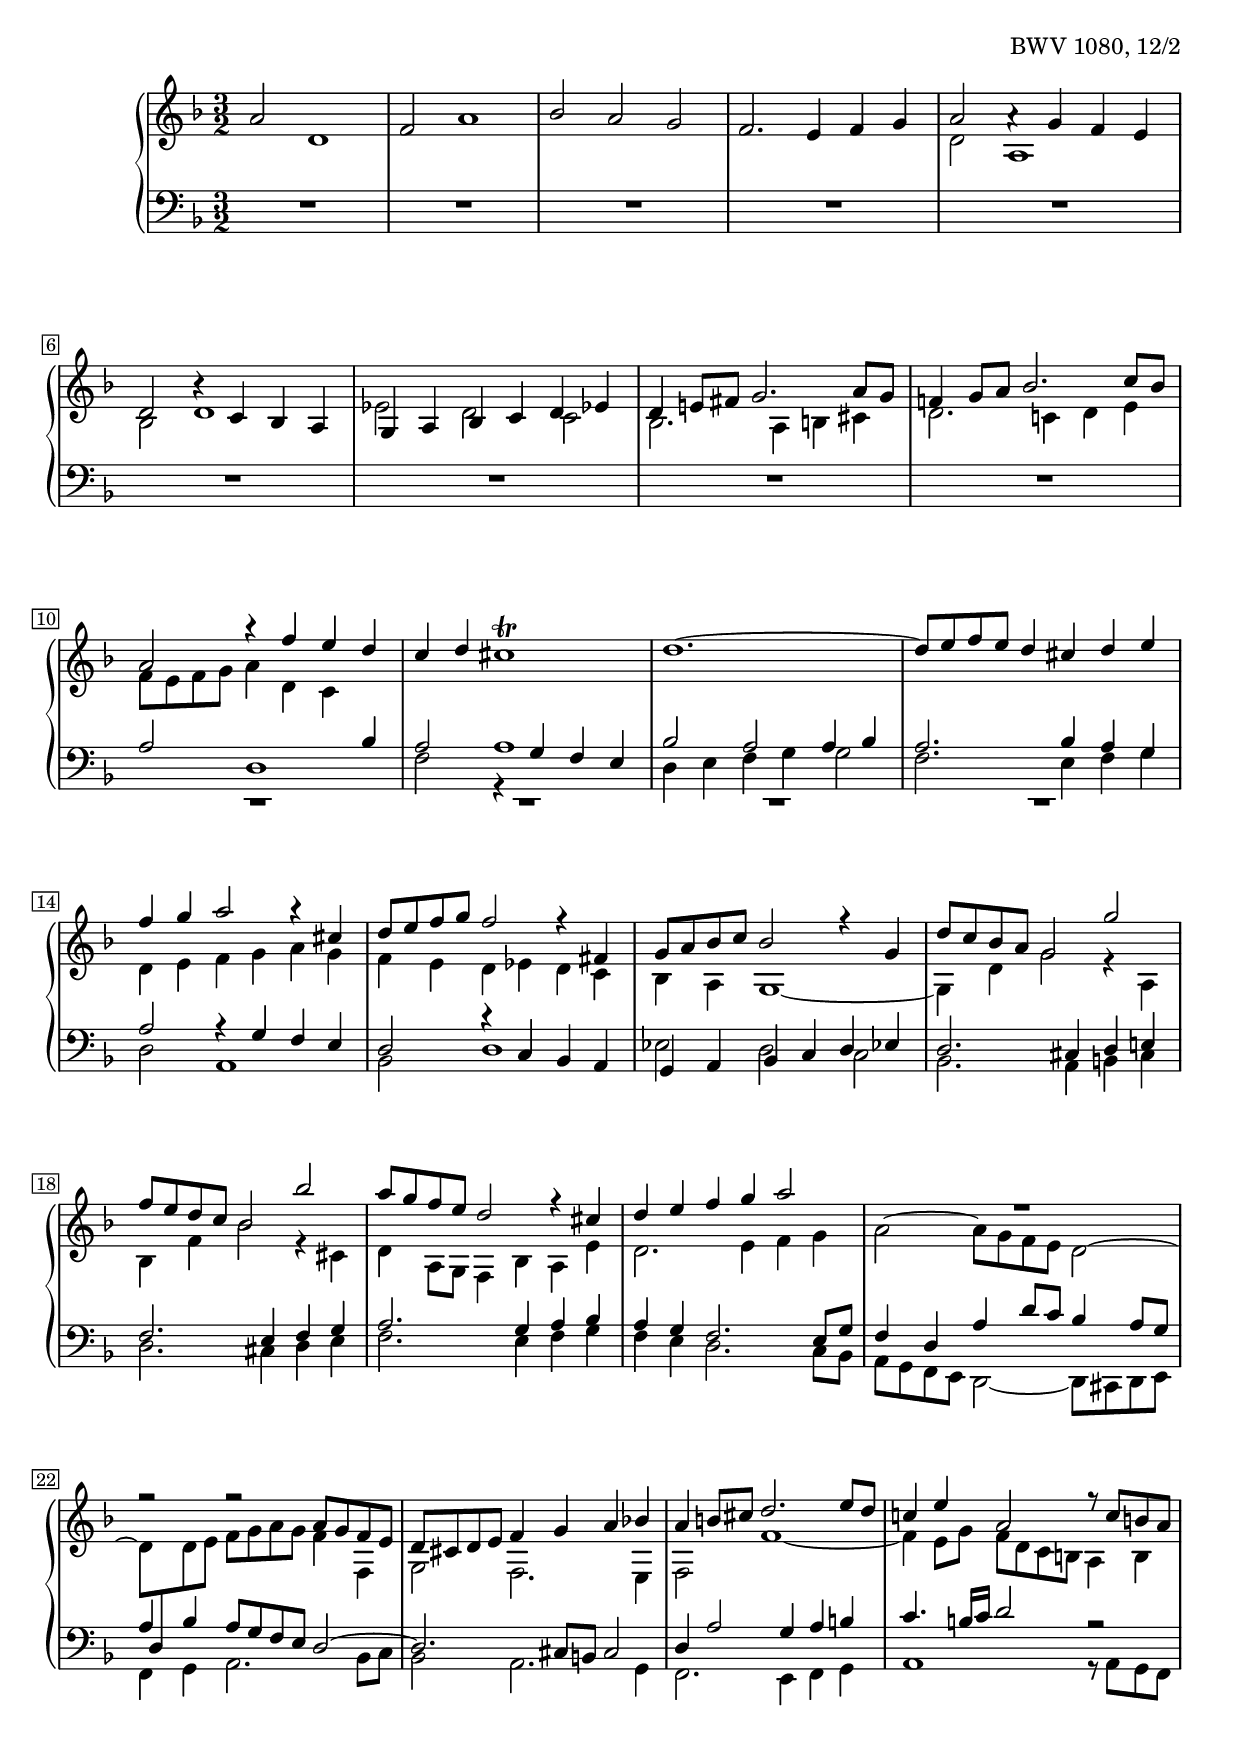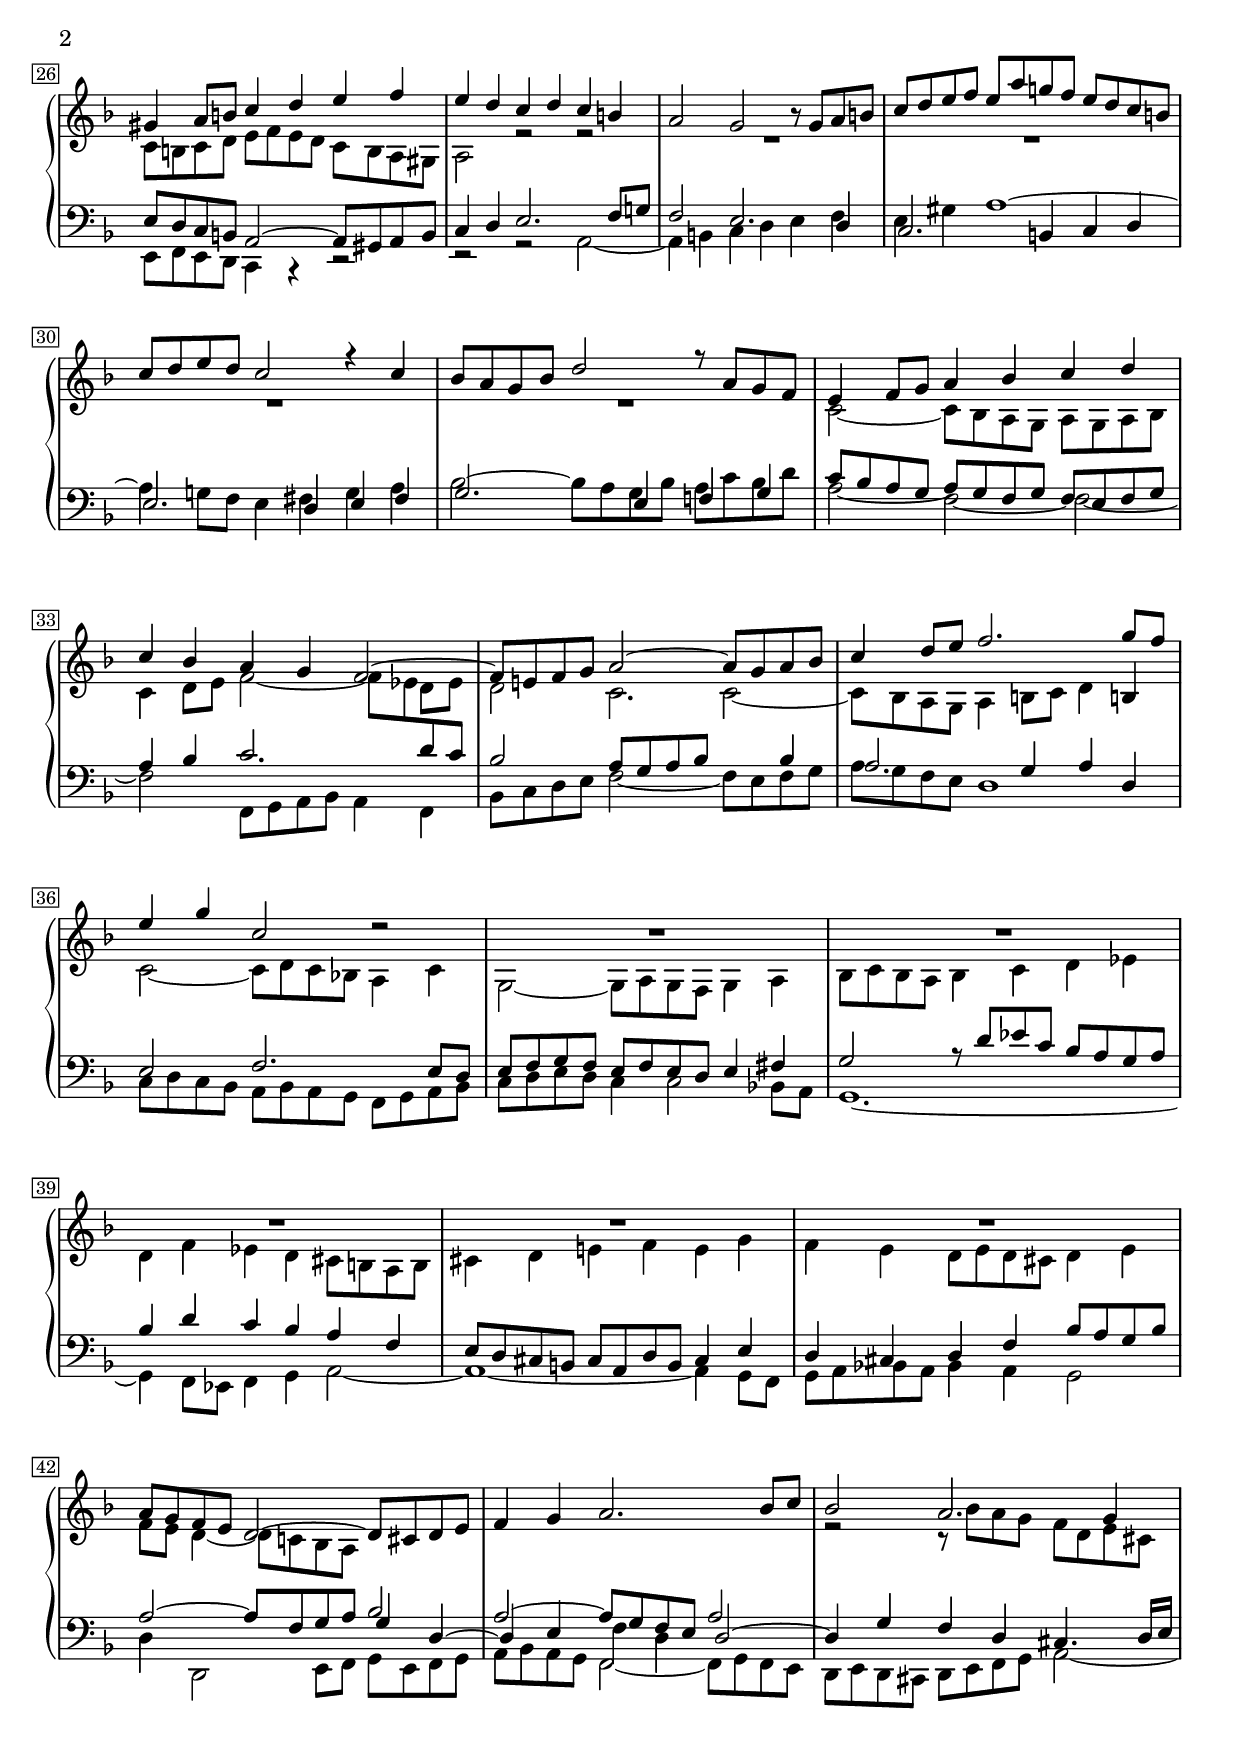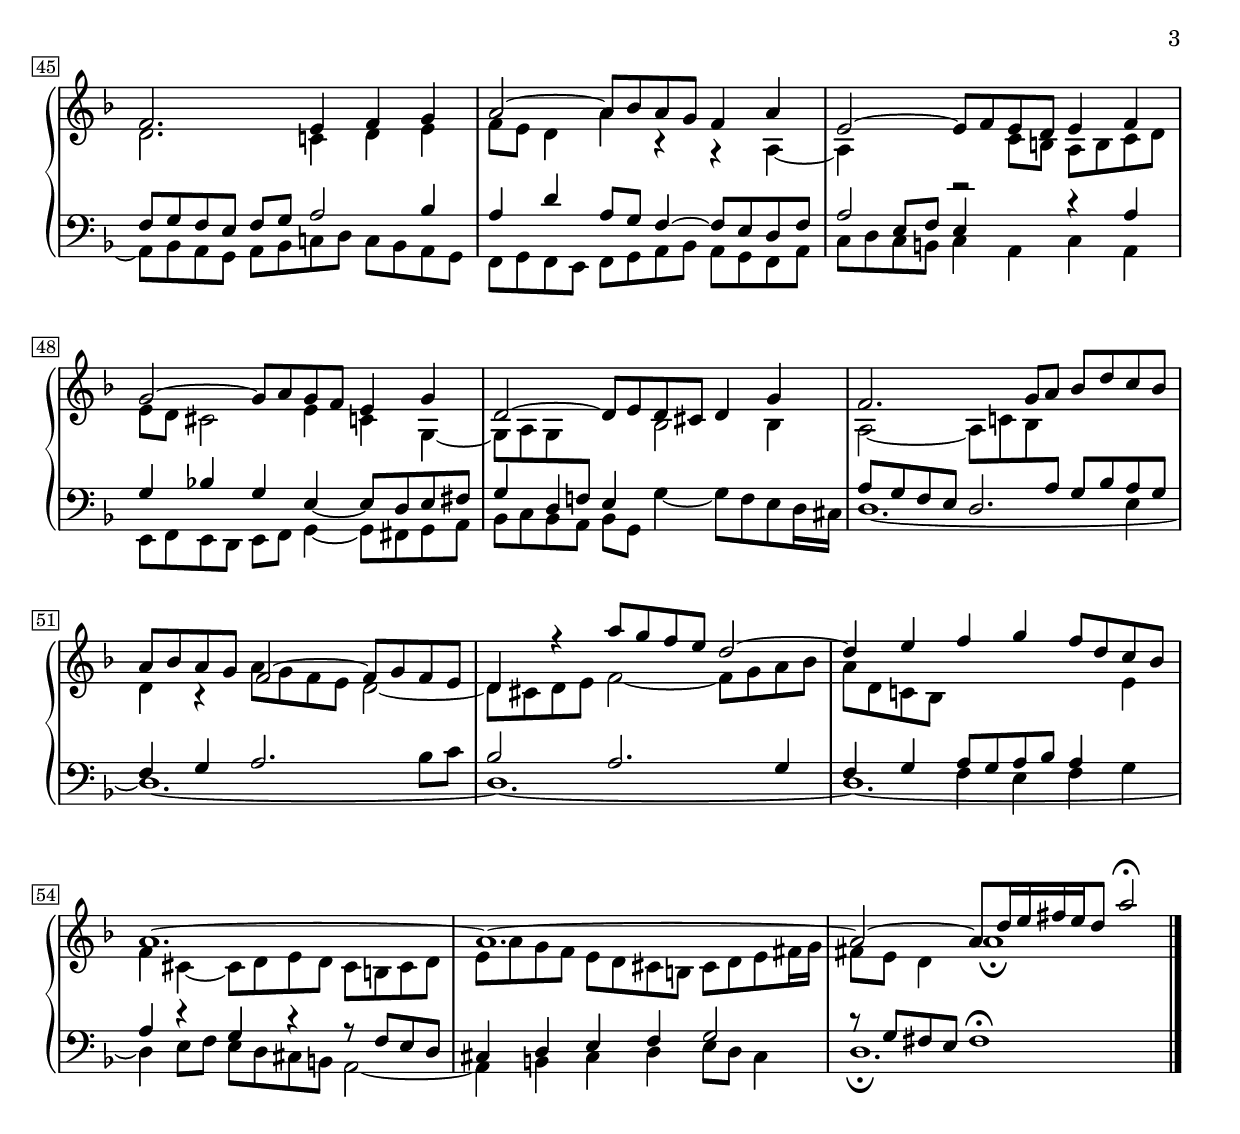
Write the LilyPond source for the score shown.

Global = {
  \key d \minor
  \time 3/2
  \include "../global.ly"
}

Sopran = \context Voice = "one" \relative c'' {
  \voiceOne
  %1
  | a2 d,1
  | f2 a1
  | bes2 a g
  | f2. e4 f g
  %5
  | a2 a4\rest g f e
  | d2 b'4\rest c, bes a
  | \once\override NoteColumn.force-hshift = #0.3 g
    a
    \once\override NoteColumn.force-hshift = #0.3 bes
    c d ees!
  | d4 e!8 fis g2. a8 g
  | f!4 g8 a bes2. c8 bes
  %10
  | a2 r4 f' e d
  | c d cis1\trill
  | d1.~
  | d8 e f e d4 cis d e
  | f g a2 r4 cis,
  %15
  | d8 e f g f2 r4 fis,
  | g8 a bes c bes2 r4 g
  | d'8 c bes a g2 g'
  | f8 e d c bes2 bes'
  | a8 g f e d2 r4 cis
  %20
  | d e f g a2
  | R1*3/2
  | r2 r a,8 g f e
  | d cis d e f4 g a bes
  | a b8 cis d2. e8 d
  %25
  | c!4 e a,2 r8 c b a
  | gis4 a8 b c4 d e f
  | e d c d c b
  | a2 g b8\rest g a b
  | c d e f e a g f e d c b
  %30
  | c d e d c2 r4 c
  | bes8 a g bes d2 r8 a g f
  | e4 f8 g a4 bes c d
  | c bes a g f2~
  | f8 e f g a2~ a8 g a bes
  %35
  | c4 d8 e f2. g8 f
  | e4 g c,2 d\rest
  | \override MultiMeasureRest.staff-position = #0
    R1*3/2*5
  | a8 g f e d2~ d8 cis d e
  | f4 g a2. bes8 c
  | bes2 a2. g4
  %45
  | f2. e4 f g
  | a2~ a8 bes a g f4 a
  | e2~ e8 f e d e4 f
  | g2~ g8 a g f e4 g
  | d2~ d8 e d cis d4 g
  %50
  | f2. g8 a bes d c bes
  | a bes a g f2~ f8 g f e
  | d4 r a''8 g f e d2~
  | d4 e f g f8 d c bes
  | a1.~
  %55
  | a~
  | a2~ a8[ d16 e fis e d8] a'2\fermata
  \bar "|."
}

Alto = \context Voice = "two" \relative c' {
  \voiceTwo
  | s1*3/2*4
  %5
  | d2 a1
  | bes2 d1
  | ees2 d c
  | bes2. a4 b cis
  | d2. c!4 d e
  %10
  | f8 e f g a4 d, c
    \change Staff = "lower"
    \stemUp\tieUp
    bes
  | a2 r4 g f e
  | \stemDown d e f g \stemUp a bes
  | a2. bes4 a g
  | \change Staff = "upper"
    \stemDown
    d' e f g a g
  %15
  | f e d ees d c
  | bes a g1_~
  | g4 d' g2 r4 a,
  | bes f' bes2 r4 cis,
  | d a8 g f4 bes a e'
  %20
  | d2. e4 f g
  | a2~ a8 g f e d2~
  | d8
    \change Staff = "lower"
    \stemUp\tieUp
    d,
    \change Staff = "upper"
    \stemDown
    d' e f g a g f4 f,
  | g2 f2. e4
  | f2 f'1_~
  %25
  | f4 e8 g f d c b a4 b
  | c8 b c d e f e d c b a gis
  | a2 r r
  | R1*3/2*4
  | \change Staff = "lower"
    \stemUp\tieDown
    c8 bes a g
    \stemDown f2_~ \stemUp f8 e f g
  | a4 bes c2.
    \change Staff = "upper"
    \stemDown d8 ees
  | d2 c2.
    \change Staff = "lower"
    \stemUp
    bes4
  %35
  | a2. g4 a
    \change Staff = "upper"
    b!
  | \stemDown c2~ c8 d c bes a4 c
  | g2~ g8 a g f g4 a
  | bes8 c bes a bes4 c d ees
  | d f ees d cis8 b a b
  %40
  | cis4 d e f e g
  | f e d8 e d cis d4 e
  | f8 e d4~ d8 c bes a
    \change Staff = "lower"
    \stemUp
    \once\override NoteColumn.force-hshift = #0.6 g4
    d^~
  | \once\override NoteColumn.force-hshift = #0.4 d
    \change Staff = "upper"
    \stemDown
    \change Staff = "lower"
    \stemUp
    e \stemDown f d \stemUp a'2
    \change Staff = "upper"
    \stemDown
  | r r8 bes'8 a g f d e cis
  %45
  | d2. c!4 d e
  | f8 e d4 a' r r a,~
  | a
    \change Staff = "lower"
    \stemUp
    e8 f e4
    \change Staff = "upper"
    \stemDown
    c'8 b a b c d
  | e d cis2 e4 c g~
  | g8 a g
    \change Staff = "lower"
    \stemUp
    f e4
    \change Staff = "upper"
    \stemDown
    bes'2 bes4
  %50
  | a2~ a8 c bes
    \change Staff = "lower"
    \stemUp
    a g bes a g
  | \change Staff = "upper"
    \stemDown
    d'4 r
    a'8 g f e d2_~
  | d8 cis d e f2~ f8 g a bes
  | a d, c bes
    \change Staff = "lower"
    \stemUp
    a g a bes a4
    \change Staff = "upper"
    \stemDown
    e'
  | f cis~ cis8 d e d cis b cis d
  %55
  | e a g f e d cis b cis d e fis16 g
  | fis8 e d4 a'1\fermata
  \bar "|."
}

Tenor = \context Voice = "three" \relative c' {
  \voiceThree
  | \override MultiMeasureRest.staff-position = #0
    R1*3/2*9
  %10
  | a2 d,1
  | \stemDown f2 a1
  | \stemUp bes2 a \stemDown g
  | f2. e4 f g
  | \stemUp a2 r4 g f e
  %15
  | d2 r4 c bes a
  | g a bes c d ees!
  | d2. cis4 d e
  | f2. e4 f g
  | a2. g4 a bes
  %20
  | a g f 2. e8 g
  | f4 d a' d8 c bes4 a8 g
  | a4 bes a8 g f e d2~
  | d2. cis8 b cis2
  | d4 a'2 g4 a b
  %25
  | c4. b16 c d2 r
  | e,8 d c b a2~ a8 gis a b
  | c4 d e2. f8 g
  | f2 e2. d4
  | \once\override NoteColumn.force-hshift = #0.2 c2.
    b4 c d
  %30
  | \once\override NoteColumn.force-hshift = #0.2 e2.
    d4 e fis
  | \once\override NoteColumn.force-hshift = #0.2 g2.
    e4 f! g
  | \stemDown\tieDown a2~ \stemUp a8 g f g
    \change Staff = "upper"
    \stemDown a g a bes
  | c4 d8 e f2~ f8 ees
    \change Staff = "lower"
    \stemUp
    d c
  | bes2 a8 g a bes
    \change Staff = "upper"
    \stemDown
    c2~
  %35
  | c8 bes a g a4 b8 c d4
    \change Staff = "lower"
    \stemUp
    d,
  | e2 f2. e8 d
  | e f g f e f e d e4 fis
  | g2 r8 d'8 ees c bes a g a
  | bes4 d c bes a f
  %40
  | e8 d cis b cis a d b cis4 e
  | d cis d f bes8 a g bes
  | a2^~ a8 f g a
    \once\override NoteColumn.force-hshift = #0 bes2
  | \once\override NoteColumn.force-hshift = #0 a^~
    \once\override NoteColumn.force-hshift = #-1 a8
    g f e d2^~
  | d4 g f d cis4. d16 e
  %45
  | f8 g f e f g a2 bes4
  | a d a8 g f4^~ f8 e d f
  | a2 r r4 a
  | g bes g e~ e8 d e fis
  | g4 d s2 s
  %50
  | a'8 g f e d2. \stemDown e4
  | \stemUp f g a2. \stemDown bes8 c
  | \stemUp bes2 a2. g4
  | f g \stemDown f e f g
  | \stemUp a r g r r8 f e d
  %55
  | cis4 d e f g2
  | r8 g fis e fis1\fermata
  \bar "|."
}

Bass = \context Voice = "four" \relative c {
  \voiceFour
  | s1*3/2*9
  %10
  | \override MultiMeasureRest.staff-position = #-8
    R1*3/2*4
  | d2 a1
  %15
  | bes2 d1
  | ees2 d c
  | bes2. a4 b cis
  | d2. cis4 d e
  | f2. e4 f g
  %20
  | f e d2. c8 bes
  | a g f e d2~ d8 cis d e
  | f4 g a2. bes8 c
  | bes2 a2. g4
  | f2. e4 f g
  %25
  | a1 r8 a g f
  | e f e d c4 r r2
  | r r a'~
  | a4 b c d e f
  | e gis a1^~
  %30
  | a4 g!8 f e4 fis g a
  | bes2^~ bes8 a g bes a c bes d
  | \change Staff = "upper"
    \stemDown\tieDown
    c2~ c8 bes a g
    \change Staff = "lower"
    f2~
  | f f,8 g a bes a4 f
  | bes8 c d e f2~ f8 e f g
  %35
  | a g f e d1
  | c8 d c bes a bes a g f g a bes
  | c d e d c4 c2 bes!8 a
  | g1.~
  | g4 f8 ees f4 g a2~
  %40
  | a1~ a4 g8 f
  | g a bes a bes4 a g2
  | d'4 d,2 e8 f g e f g
  | a bes a g f2~ f8 g f e
  | d e d cis d e f g a2~
  %45
  | a8 bes a g a bes c d c bes a g
  | f g f e f g a bes a g f a
  | c d c b c4 a c a
  | e8 f e d e f g4~ g8 fis g a
  | bes c bes a bes g g'4~ g8 f e d16 cis
  %50
  | d1.~
  | d~
  | d~
  | d~
  | d4 e8 f e d cis b a2~
  %55
  | a4 b cis d e8 d cis4
  | d1.\fermata
  \bar "|."
}

\score {
  \new PianoStaff
  <<
    \accidentalStyle Score.piano
    \context Staff = "upper" <<
      \set Staff.midiInstrument = #"acoustic grand"
      \Global
      \clef treble
      \Sopran
      \Alto
    >>
    \context Staff = "lower" <<
      \set Staff.midiInstrument = #"acoustic grand"
      \Global
      \clef bass
      \Tenor
      \Bass
    >>
  >>
  \header {
    %composer = "Johann Sebastian Bach"
    opus = "BWV 1080, 12/2"
    subtitle = "inversus"
    title = \markup {
      Contrapunctus XII
    }
  }
  \layout { }
  \midi { }
}
